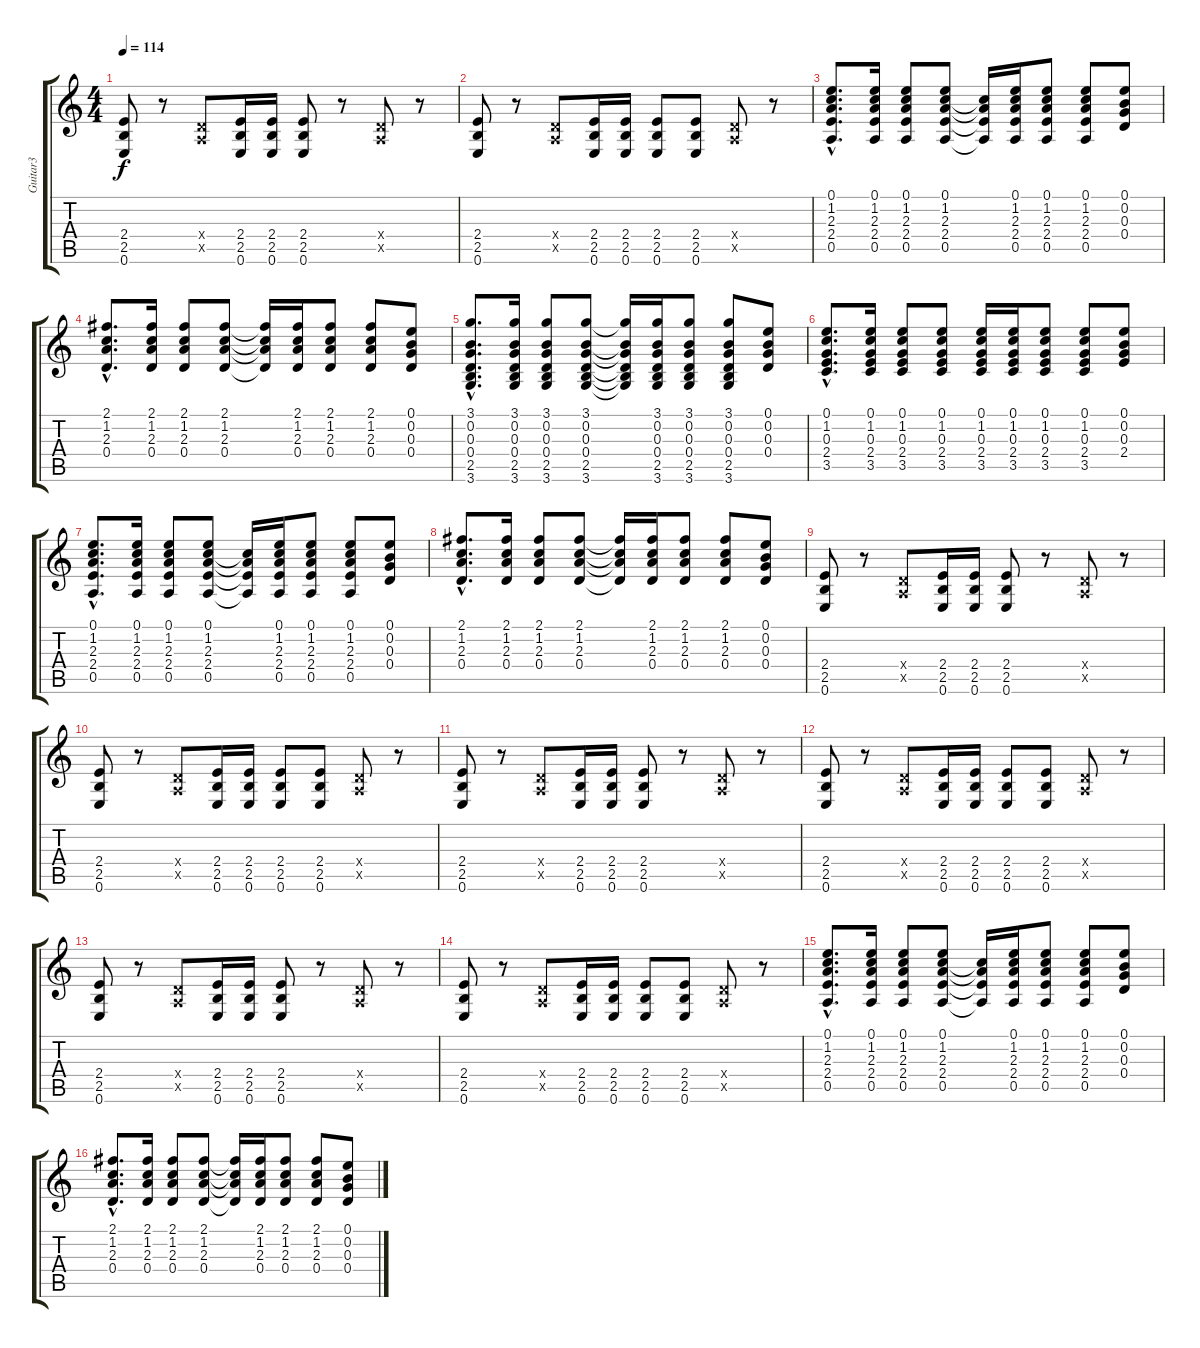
\track ("Guitar3" "Guitar3") {instrument electricguitarclean}
\staff {score tabs}
\tuning (E4 B3 G3 D3 A2 E2) {hide}
\ts (4 4)
\tempo 114
\clef g2
\ks c
(2.4 2.5 0.6).8{dy f} r.8 (0.4{x} 0.5{x}).8 (2.4 2.5 0.6).16 (2.4 2.5 0.6).16 (2.4 2.5 0.6).8 r.8 (0.4{x} 0.5{x}).8 r.8 |
(2.4 2.5 0.6).8 r.8 (0.4{x} 0.5{x}).8 (2.4 2.5 0.6).16 (2.4 2.5 0.6).16 (2.4 2.5 0.6).8 (2.4 2.5 0.6).8 (0.4{x} 0.5{x}).8 r.8 |
(0.1{hac} 1.2{hac} 2.3{hac} 2.4{hac} 0.5{hac}).8{d} (0.1 1.2 2.3 2.4 0.5).16 (0.1 1.2 2.3 2.4 0.5).8 (0.1 1.2 2.3 2.4 0.5).8 (1.2{t} 2.3{t} 2.4{t} 0.5{t}).16 (0.1 1.2 2.3 2.4 0.5).16 (0.1 1.2 2.3 2.4 0.5).8 (0.1 1.2 2.3 2.4 0.5).8 (0.1 0.2 0.3 0.4).8 |
(2.1{hac} 1.2{hac} 2.3{hac} 0.4{hac}).8{d} (2.1 1.2 2.3 0.4).16 (2.1 1.2 2.3 0.4).8 (2.1 1.2 2.3 0.4).8 (2.1{t} 1.2{t} 2.3{t} 0.4{t}).16 (2.1 1.2 2.3 0.4).16 (2.1 1.2 2.3 0.4).8 (2.1 1.2 2.3 0.4).8 (0.1 0.2 0.3 0.4).8 |
(3.1{hac} 0.2{hac} 0.3{hac} 0.4{hac} 2.5{hac} 3.6{hac}).8{d} (3.1 0.2 0.3 0.4 2.5 3.6).16 (3.1 0.2 0.3 0.4 2.5 3.6).8 (3.1 0.2 0.3 0.4 2.5 3.6).8 (3.1{t} 0.2{t} 0.3{t} 0.4{t} 2.5{t} 3.6{t}).16 (3.1 0.2 0.3 0.4 2.5 3.6).16 (3.1 0.2 0.3 0.4 2.5 3.6).8 (3.1 0.2 0.3 0.4 2.5 3.6).8 (0.1 0.2 0.3 0.4).8 |
(0.1{hac} 1.2{hac} 0.3{hac} 2.4{hac} 3.5{hac}).8{d} (0.1 1.2 0.3 2.4 3.5).16 (0.1 1.2 0.3 2.4 3.5).8 (0.1 1.2 0.3 2.4 3.5).8 (0.1 1.2 0.3 2.4 3.5).16 (0.1 1.2 0.3 2.4 3.5).16 (0.1 1.2 0.3 2.4 3.5).8 (0.1 1.2 0.3 2.4 3.5).8 (0.1 0.2 0.3 2.4).8 |
(0.1{hac} 1.2{hac} 2.3{hac} 2.4{hac} 0.5{hac}).8{d} (0.1 1.2 2.3 2.4 0.5).16 (0.1 1.2 2.3 2.4 0.5).8 (0.1 1.2 2.3 2.4 0.5).8 (1.2{t} 2.3{t} 2.4{t} 0.5{t}).16 (0.1 1.2 2.3 2.4 0.5).16 (0.1 1.2 2.3 2.4 0.5).8 (0.1 1.2 2.3 2.4 0.5).8 (0.1 0.2 0.3 0.4).8 |
(2.1{hac} 1.2{hac} 2.3{hac} 0.4{hac}).8{d} (2.1 1.2 2.3 0.4).16 (2.1 1.2 2.3 0.4).8 (2.1 1.2 2.3 0.4).8 (2.1{t} 1.2{t} 2.3{t} 0.4{t}).16 (2.1 1.2 2.3 0.4).16 (2.1 1.2 2.3 0.4).8 (2.1 1.2 2.3 0.4).8 (0.1 0.2 0.3 0.4).8 |
(2.4 2.5 0.6).8 r.8 (0.4{x} 0.5{x}).8 (2.4 2.5 0.6).16 (2.4 2.5 0.6).16 (2.4 2.5 0.6).8 r.8 (0.4{x} 0.5{x}).8 r.8 |
(2.4 2.5 0.6).8 r.8 (0.4{x} 0.5{x}).8 (2.4 2.5 0.6).16 (2.4 2.5 0.6).16 (2.4 2.5 0.6).8 (2.4 2.5 0.6).8 (0.4{x} 0.5{x}).8 r.8 |
(2.4 2.5 0.6).8 r.8 (0.4{x} 0.5{x}).8 (2.4 2.5 0.6).16 (2.4 2.5 0.6).16 (2.4 2.5 0.6).8 r.8 (0.4{x} 0.5{x}).8 r.8 |
(2.4 2.5 0.6).8 r.8 (0.4{x} 0.5{x}).8 (2.4 2.5 0.6).16 (2.4 2.5 0.6).16 (2.4 2.5 0.6).8 (2.4 2.5 0.6).8 (0.4{x} 0.5{x}).8 r.8 |
(2.4 2.5 0.6).8 r.8 (0.4{x} 0.5{x}).8 (2.4 2.5 0.6).16 (2.4 2.5 0.6).16 (2.4 2.5 0.6).8 r.8 (0.4{x} 0.5{x}).8 r.8 |
(2.4 2.5 0.6).8 r.8 (0.4{x} 0.5{x}).8 (2.4 2.5 0.6).16 (2.4 2.5 0.6).16 (2.4 2.5 0.6).8 (2.4 2.5 0.6).8 (0.4{x} 0.5{x}).8 r.8 |
(0.1{hac} 1.2{hac} 2.3{hac} 2.4{hac} 0.5{hac}).8{d} (0.1 1.2 2.3 2.4 0.5).16 (0.1 1.2 2.3 2.4 0.5).8 (0.1 1.2 2.3 2.4 0.5).8 (1.2{t} 2.3{t} 2.4{t} 0.5{t}).16 (0.1 1.2 2.3 2.4 0.5).16 (0.1 1.2 2.3 2.4 0.5).8 (0.1 1.2 2.3 2.4 0.5).8 (0.1 0.2 0.3 0.4).8 |
(2.1{hac} 1.2{hac} 2.3{hac} 0.4{hac}).8{d} (2.1 1.2 2.3 0.4).16 (2.1 1.2 2.3 0.4).8 (2.1 1.2 2.3 0.4).8 (2.1{t} 1.2{t} 2.3{t} 0.4{t}).16 (2.1 1.2 2.3 0.4).16 (2.1 1.2 2.3 0.4).8 (2.1 1.2 2.3 0.4).8 (0.1 0.2 0.3 0.4).8
